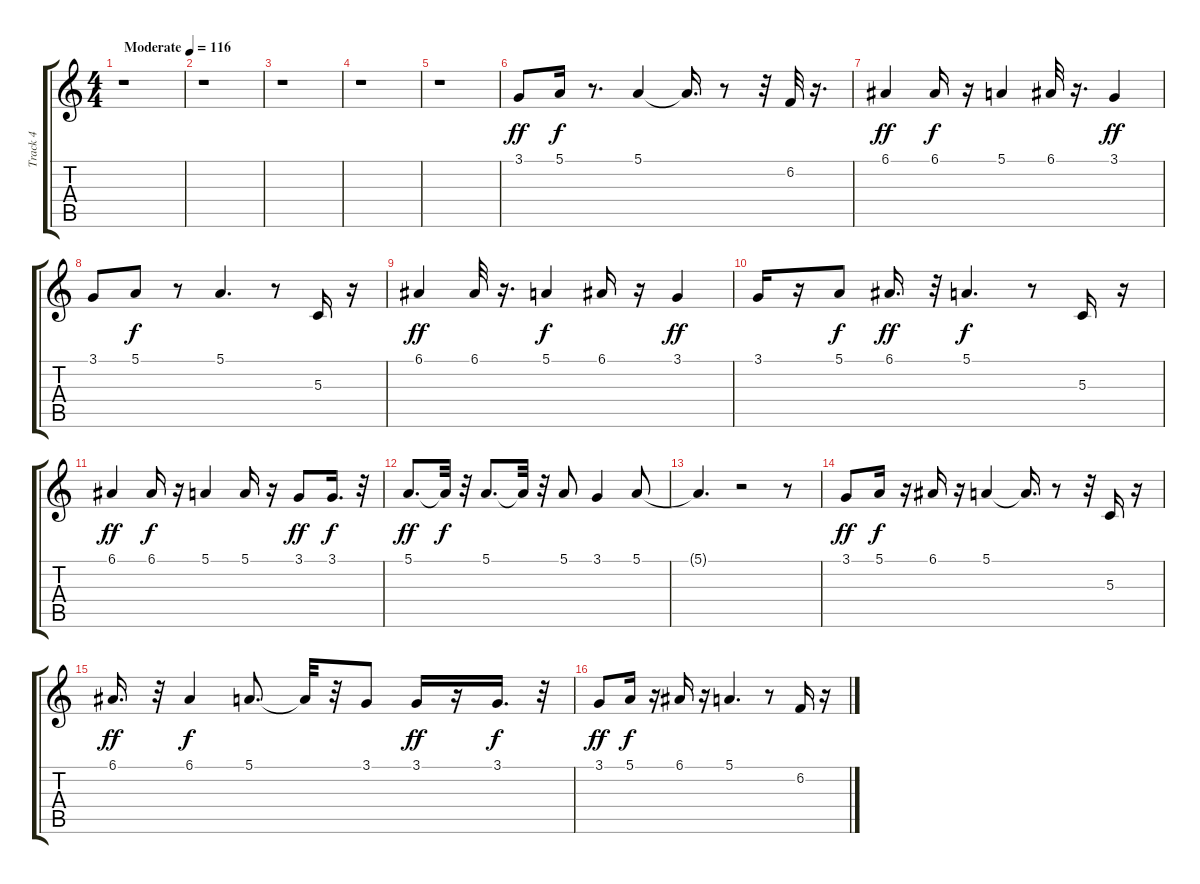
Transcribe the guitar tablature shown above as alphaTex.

\track ("Track 4" "Track 4") {instrument oboe}
\staff {score tabs}
\tuning (E4 B3 G3 D3 A2 E2) {hide}
\ts (4 4)
\tempo (116 "Moderate")
\clef g2
\ks c
r.1{dy ff instrument oboe} |
r.1 |
r.1 |
r.1 |
r.1 |
3.1.8 5.1.16{dy f} r.8{d} 5.1.4 5.1{t}.16{d} r.8 r.32 6.2.32 r.16{d} |
6.1.4{dy ff} 6.1.16{dy f} r.16 5.1.4 6.1.32 r.16{d} 3.1.4{dy ff} |
3.1.8 5.1.8{dy f} r.8 5.1.4{d} r.8 5.3.16 r.16 |
6.1.4{dy ff} 6.1.32 r.16{d} 5.1.4{dy f} 6.1.16 r.16 3.1.4{dy ff} |
3.1.16 r.16 5.1.8{dy f} 6.1.16{d dy ff} r.32 5.1.4{d dy f} r.8 5.3.16 r.16 |
6.1.4{dy ff} 6.1.16{dy f} r.16 5.1.4 5.1.16 r.16 3.1.8{dy ff} 3.1.16{d dy f} r.32 |
5.1.8{d dy ff} 5.1{t}.32{dy f} r.32 5.1.8{d} 5.1{t}.32 r.32 5.1.8 3.1.4 5.1.8 |
5.1{t}.4{d} r.2 r.8 |
3.1.8{dy ff} 5.1.16{dy f} r.16 6.1.16 r.16 5.1.4 5.1{t}.16{d} r.8 r.32 5.3.16 r.16 |
6.1.16{d dy ff} r.32 6.1.4{dy f} 5.1.8{d} 5.1{t}.32 r.32 3.1.8 3.1.16{dy ff} r.16 3.1.16{d dy f} r.32 |
3.1.8{dy ff} 5.1.16{dy f} r.16 6.1.16 r.16 5.1.4{d} r.8 6.2.16 r.16
